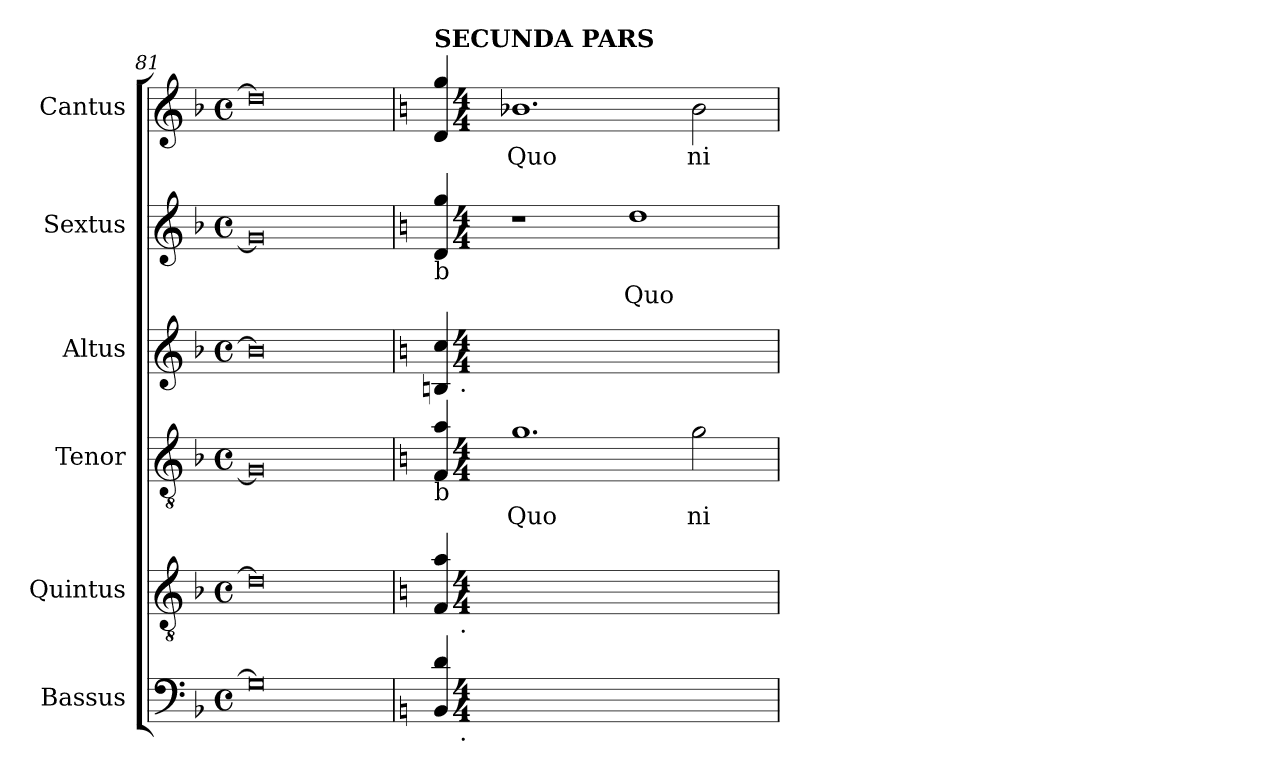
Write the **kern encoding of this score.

**kern	**kern	**kern	**text	**kern	**kern	**text	**kern	**text
*part6	*part5	*part4	*part4	*part3	*part2	*part2	*part1	*part1
*staff6	*staff5	*staff4	*staff4	*staff3	*staff2	*staff2	*staff1	*staff1
*I"Bassus	*I"Quintus	*I"Tenor	*	*I"Altus	*I"Sextus	*	*I"Cantus	*
*clefF4	*clefGv2	*clefGv2	*	*clefG2	*clefG2	*	*clefG2	*
*k[b-]	*k[b-]	*k[b-]	*	*k[b-]	*k[b-]	*	*k[b-]	*
*F:	*F:	*F:	*	*F:	*F:	*	*F:	*
*M4/4	*M4/4	*M4/4	*	*M4/4	*M4/4	*	*M4/4	*
*met(c)	*met(c)	*met(c)	*	*met(c)	*met(c)	*	*met(c)	*
=81	=81	=81	=81	=81	=81	=81	=81	=81
0G]	0d]	0G]	.	0b]	0g]	.	0dd]	.
!!LO:LB:g=z
=82	=82	=82	=82!	=82	=82	=82!	=82!	=82!
*k[]	*k[]	*k[]	*	*k[]	*k[]	*	*k[]	*
*C:	*C:	*C:	*	*C:	*C:	*	*C:	*
!	!	!	!	!	!	!	!LO:TX:a:B:t=SECUNDA PARS	!
!	!	!	!	!	!LO:TX:b:t=b	!	!	!
!	!	!	!	!LO:TX:b:t=b	!	!	!	!
!	!	!LO:TX:b:t=b	!	!	!	!	!	!
!	!LO:TX:b:t=b	!	!	!	!	!	!	!
!LO:TX:b:t=b	!	!	!	!	!	!	!	!
*^	*^	*	*	*^	*	*	*	*
4BB/ 4d/	16..ryy	4a/ 4F/	16..ryy	4a/ 4F/	.	4cc/ 4Bn/	16..ryy	4gg/ 4d/	.	4gg/ 4d/	.
!	!	!	!	!	!	!	!LO:TX:b:t=.	!	!	!	!
!	!	!	!LO:TX:b:t=.	!	!	!	!	!	!	!	!
!	!LO:TX:b:t=.	!	!	!	!	!	!	!	!	!	!
.	1ryy	.	1ryy	.	.	.	1ryy	.	.	.	.
*M4/4	*	*M4/4	*	*M4/4	*	*M4/4	*	*M4/4	*	*M4/4	*
*met(c)	*	*met(c)	*	*met(c)	*	*met(c)	*	*met(c)	*	*met(c)	*
!	!	!	!	!	!LO:LY:b:cj	!	!	!	!	!	!LO:LY:b:cj
0ryy	.	0ryy	.	1.g	Quo	0ryy	.	1r	.	1.b-X	Quo
.	1ryy	.	1ryy	.	.	.	1ryy	.	.	.	.
!	!	!	!	!	!	!	!	!	!LO:LY:b:cj	!	!
.	.	.	.	.	.	.	.	1dd	Quo-	.	.
!	!	!	!	!	!LO:LY:b:cj	!	!	!	!	!	!LO:LY:b:cj
.	.	.	.	2g\	ni	.	.	.	.	2b-\	ni
.	8ryy	.	8ryy	.	.	.	8ryy	.	.	.	.
.	64ryy	.	64ryy	.	.	.	64ryy	.	.	.	.
*v	*v	*	*	*	*	*v	*v	*	*	*	*
*	*v	*v	*	*	*	*	*	*	*
=	=	=	=	=	=	=	=	=
*-	*-	*-	*-	*-	*-	*-	*-	*-
